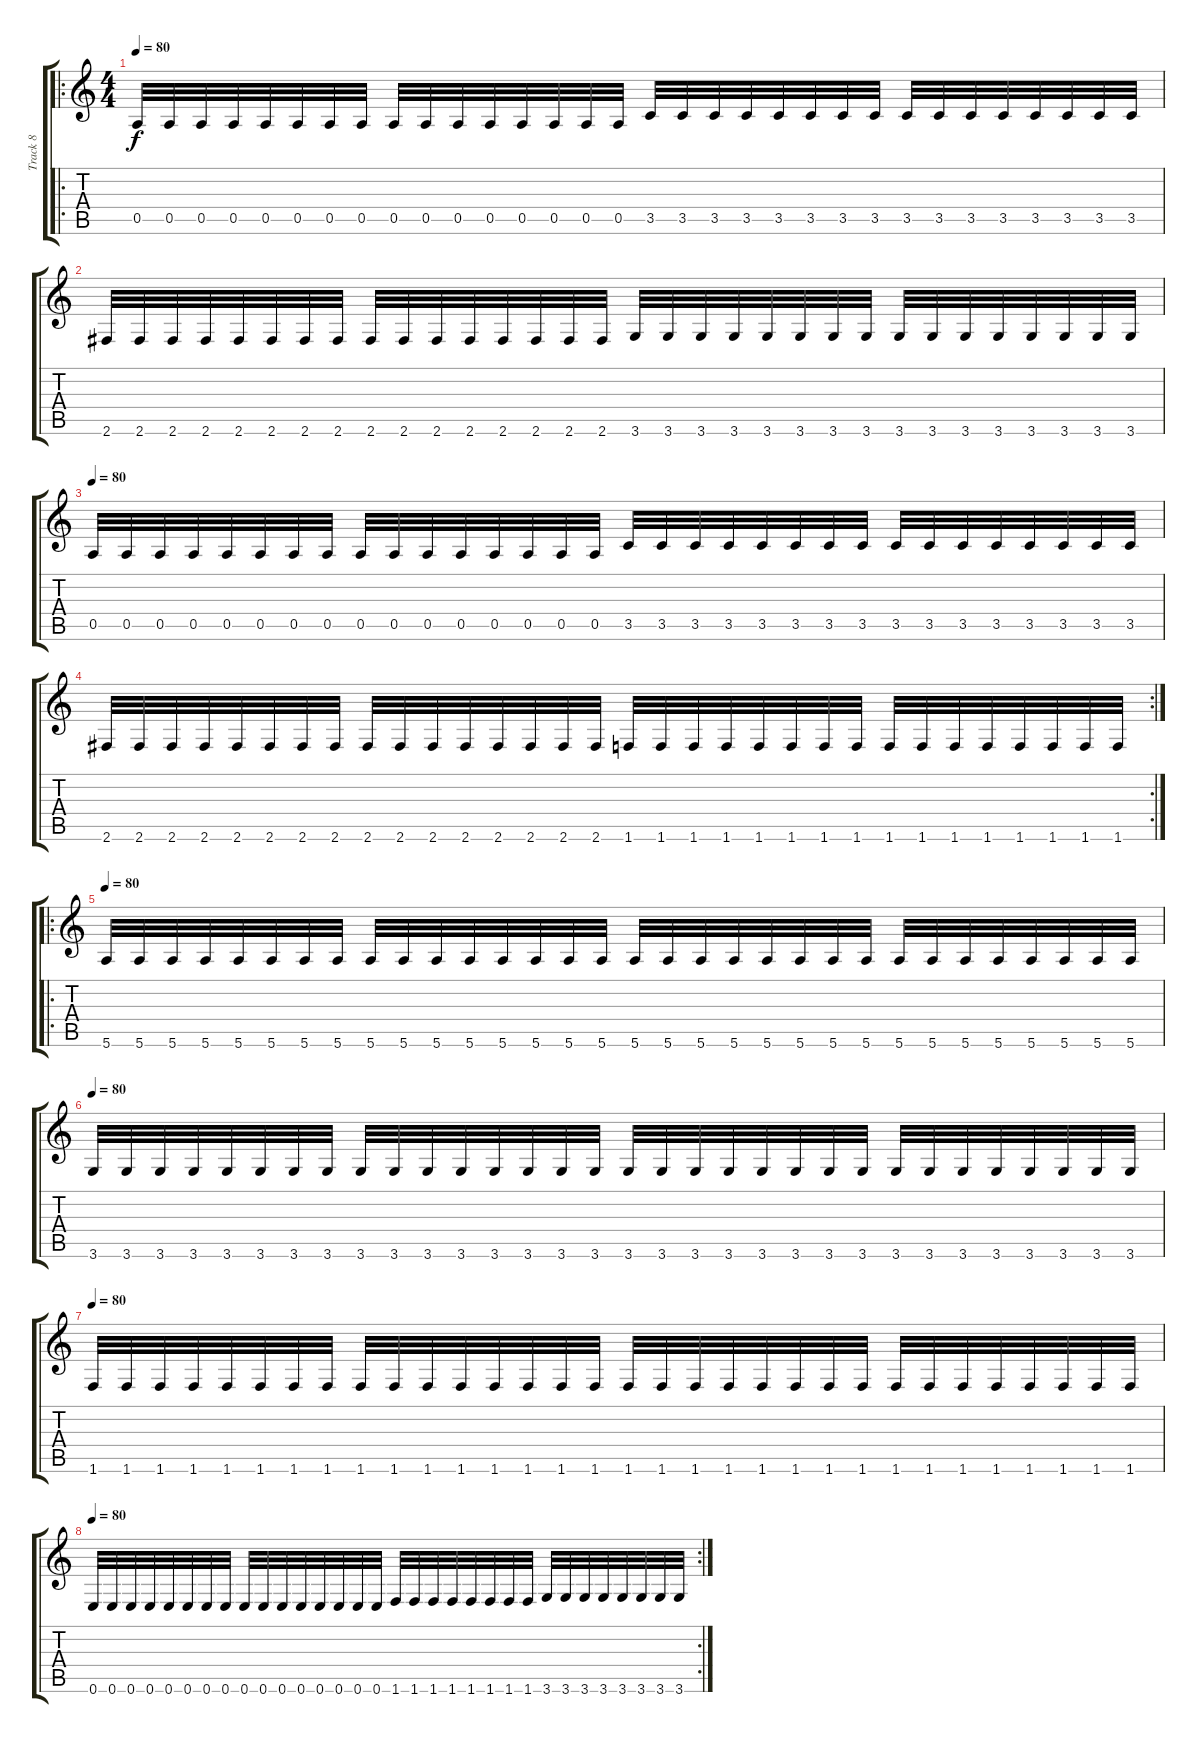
\track ("Track 8" "Track 8") {instrument electricbasspick}
\staff {score tabs}
\tuning (E4 B3 G3 D3 A2 E2) {hide}
\ro
\ts (4 4)
\tempo 80
\clef g2
\ks c
0.5.32{dy f} 0.5.32 0.5.32 0.5.32 0.5.32 0.5.32 0.5.32 0.5.32 0.5.32 0.5.32 0.5.32 0.5.32 0.5.32 0.5.32 0.5.32 0.5.32 3.5.32 3.5.32 3.5.32 3.5.32 3.5.32 3.5.32 3.5.32 3.5.32 3.5.32 3.5.32 3.5.32 3.5.32 3.5.32 3.5.32 3.5.32 3.5.32 |
2.6.32 2.6.32 2.6.32 2.6.32 2.6.32 2.6.32 2.6.32 2.6.32 2.6.32 2.6.32 2.6.32 2.6.32 2.6.32 2.6.32 2.6.32 2.6.32 3.6.32 3.6.32 3.6.32 3.6.32 3.6.32 3.6.32 3.6.32 3.6.32 3.6.32 3.6.32 3.6.32 3.6.32 3.6.32 3.6.32 3.6.32 3.6.32 |
\tempo 80
0.5.32 0.5.32 0.5.32 0.5.32 0.5.32 0.5.32 0.5.32 0.5.32 0.5.32 0.5.32 0.5.32 0.5.32 0.5.32 0.5.32 0.5.32 0.5.32 3.5.32 3.5.32 3.5.32 3.5.32 3.5.32 3.5.32 3.5.32 3.5.32 3.5.32 3.5.32 3.5.32 3.5.32 3.5.32 3.5.32 3.5.32 3.5.32 |
\rc 2
2.6.32 2.6.32 2.6.32 2.6.32 2.6.32 2.6.32 2.6.32 2.6.32 2.6.32 2.6.32 2.6.32 2.6.32 2.6.32 2.6.32 2.6.32 2.6.32 1.6.32 1.6.32 1.6.32 1.6.32 1.6.32 1.6.32 1.6.32 1.6.32 1.6.32 1.6.32 1.6.32 1.6.32 1.6.32 1.6.32 1.6.32 1.6.32 |
\ro
\tempo 80
5.6.32 5.6.32 5.6.32 5.6.32 5.6.32 5.6.32 5.6.32 5.6.32 5.6.32 5.6.32 5.6.32 5.6.32 5.6.32 5.6.32 5.6.32 5.6.32 5.6.32 5.6.32 5.6.32 5.6.32 5.6.32 5.6.32 5.6.32 5.6.32 5.6.32 5.6.32 5.6.32 5.6.32 5.6.32 5.6.32 5.6.32 5.6.32 |
\tempo 80
3.6.32 3.6.32 3.6.32 3.6.32 3.6.32 3.6.32 3.6.32 3.6.32 3.6.32 3.6.32 3.6.32 3.6.32 3.6.32 3.6.32 3.6.32 3.6.32 3.6.32 3.6.32 3.6.32 3.6.32 3.6.32 3.6.32 3.6.32 3.6.32 3.6.32 3.6.32 3.6.32 3.6.32 3.6.32 3.6.32 3.6.32 3.6.32 |
\tempo 80
1.6.32 1.6.32 1.6.32 1.6.32 1.6.32 1.6.32 1.6.32 1.6.32 1.6.32 1.6.32 1.6.32 1.6.32 1.6.32 1.6.32 1.6.32 1.6.32 1.6.32 1.6.32 1.6.32 1.6.32 1.6.32 1.6.32 1.6.32 1.6.32 1.6.32 1.6.32 1.6.32 1.6.32 1.6.32 1.6.32 1.6.32 1.6.32 |
\rc 2
\tempo 80
0.6.32 0.6.32 0.6.32 0.6.32 0.6.32 0.6.32 0.6.32 0.6.32 0.6.32 0.6.32 0.6.32 0.6.32 0.6.32 0.6.32 0.6.32 0.6.32 1.6.32 1.6.32 1.6.32 1.6.32 1.6.32 1.6.32 1.6.32 1.6.32 3.6.32 3.6.32 3.6.32 3.6.32 3.6.32 3.6.32 3.6.32 3.6.32
